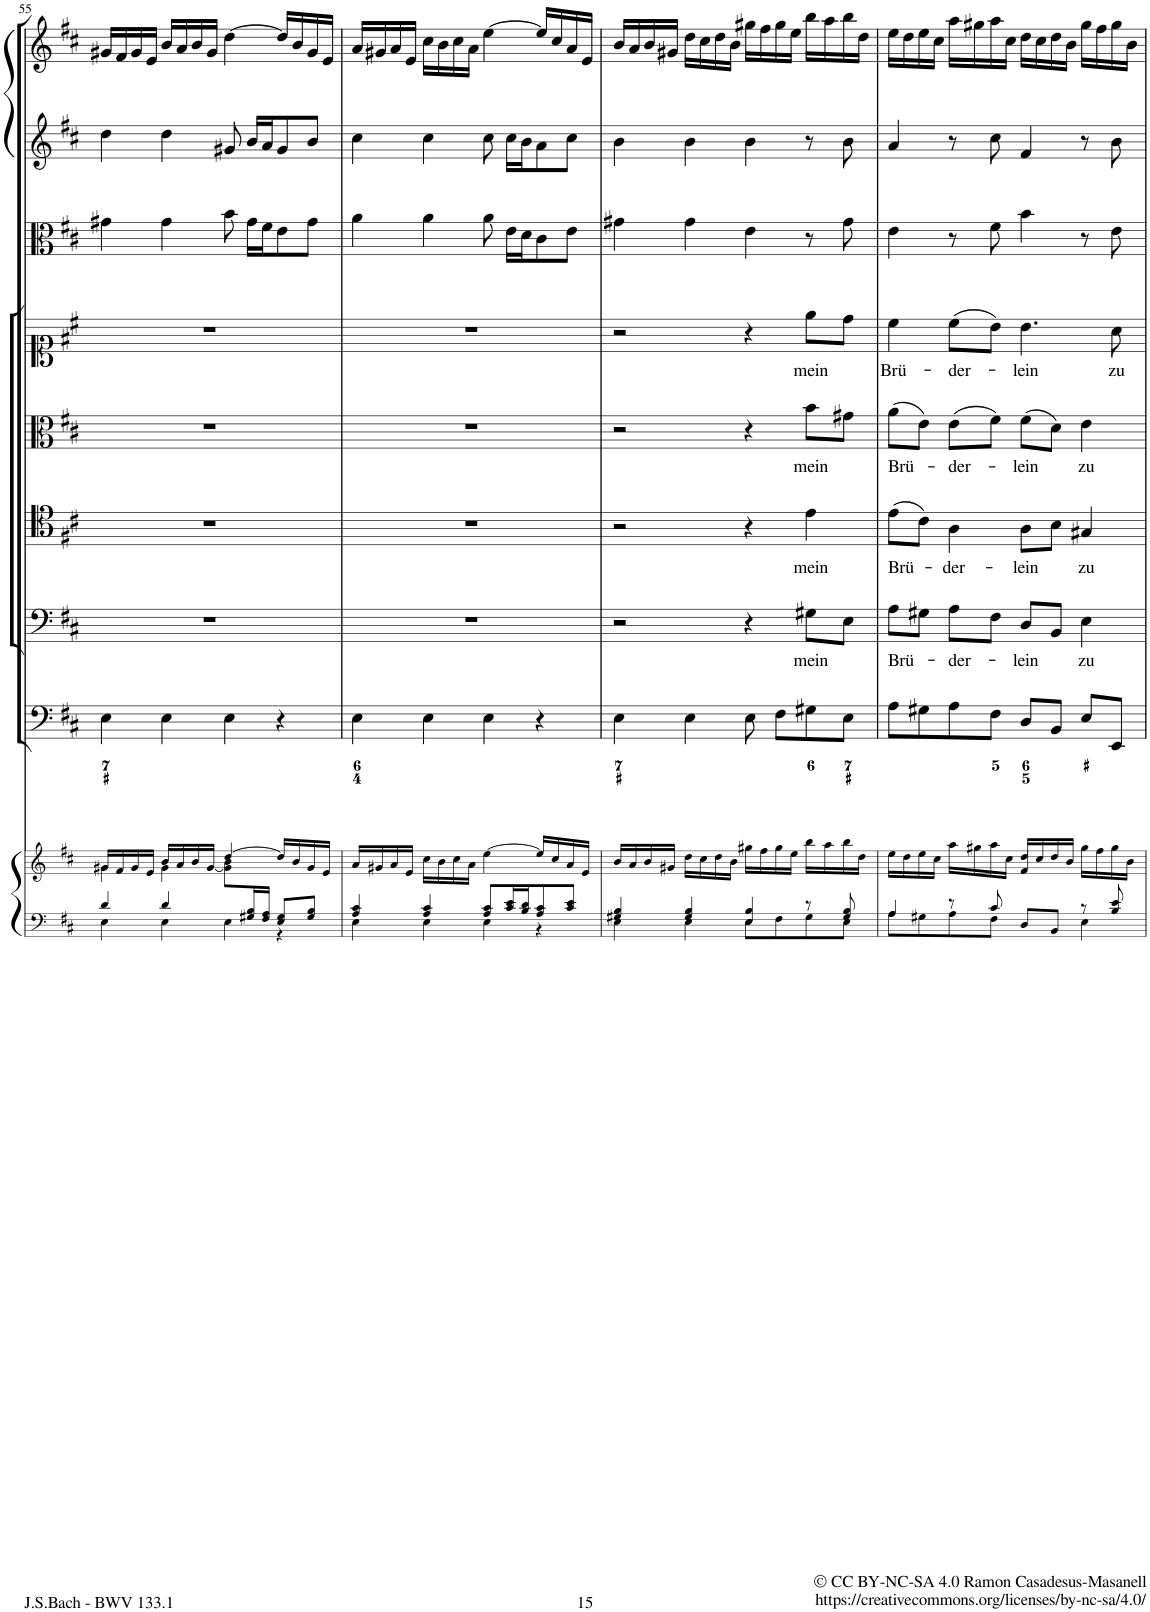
**kern	**kern	**kern	**kern	**text	**kern	**text	**kern	**text	**kern	**text	**kern	**kern	**kern
*part9	*part9	*part8	*part7	*part7	*part6	*part6	*part5	*part5	*part4	*part4	*part3	*part2	*part1
*staff10	*staff9	*staff8	*staff7	*staff7	*staff6	*staff6	*staff5	*staff5	*staff4	*staff4	*staff3	*staff2	*staff1
*I"Piano reduction	*	*I"Continuo	*I"Basso	*	*I"Tenore	*	*I"Alto	*	*I"Soprano Cornetto col Soprano	*	*I"Viola Oboe d'amore II colla Viola	*I"Violino II Oboe d'amore I col Violino II	*I"Violino I
*I'Pno	*	*	*	*	*	*	*	*	*	*	*I'Vla	*I'Vln	*I'Vln
!!LO:PB:g=z
*clefF4	*clefG2	*clefF4	*clefF4	*	*clefC4	*	*clefC3	*	*clefC1	*	*clefC3	*clefG2	*clefG2
*k[f#c#]	*k[f#c#]	*k[f#c#]	*k[f#c#]	*	*k[f#c#]	*	*k[f#c#]	*	*k[f#c#]	*	*k[f#c#]	*k[f#c#]	*k[f#c#]
*M2/2	*M2/2	*M2/2	*M2/2	*	*M2/2	*	*M2/2	*	*M2/2	*	*M2/2	*M2/2	*M2/2
*met(c|)	*met(c|)	*met(c|)	*met(c|)	*	*met(c|)	*	*met(c|)	*	*met(c|)	*	*met(c|)	*met(c|)	*met(c|)
=55	=55	=55	=55	=55	=55	=55	=55	=55	=55	=55	=55	=55	=55
*^	*^	*	*	*	*	*	*	*	*	*	*	*	*
*	*	*	*^	*	*	*	*	*	*	*	*	*	*	*	*
4d/	4E\	16g#X/LL	4g#\	2ryy	4E\	1r	.	1r	.	1r	.	1r	.	4g#X\	4dd\	16g#X/LL
.	.	16f#/	.	.	.	.	.	.	.	.	.	.	.	.	.	16f#/
.	.	16g#/	.	.	.	.	.	.	.	.	.	.	.	.	.	16g#/
.	.	16e/JJ	.	.	.	.	.	.	.	.	.	.	.	.	.	16e/JJ
4d/	4E\	16b/LL	4g#\	.	4E\	.	.	.	.	.	.	.	.	4g#\	4dd\	16b/LL
.	.	16a/	.	.	.	.	.	.	.	.	.	.	.	.	.	16a/
.	.	16b/	.	.	.	.	.	.	.	.	.	.	.	.	.	16b/
.	.	[<16g#/JJ	.	.	.	.	.	.	.	.	.	.	.	.	.	16g#/JJ
8ryy	4E\	[>4dd/	2ryy	8g#\] 8b\L	4E\	.	.	.	.	.	.	.	.	8b\	8g#X/	[4dd\
16G#X/ 16B/L	.	.	.	4.ryy	.	.	.	.	.	.	.	.	.	16g#\LL	16b/LL	.
16F#/ 16A/JJ	.	.	.	.	.	.	.	.	.	.	.	.	.	16f#\J	16a/J	.
8E/ 8G#/L	4r	16dd/LL]	.	.	4r	.	.	.	.	.	.	.	.	8e\	8g#/	16dd/LL]
.	.	16b/	.	.	.	.	.	.	.	.	.	.	.	.	.	16b/
8G#/ 8B/J	.	16g#/	.	.	.	.	.	.	.	.	.	.	.	8g#\J	8b/J	16g#/
.	.	16e/JJ	.	.	.	.	.	.	.	.	.	.	.	.	.	16e/JJ
*	*	*v	*v	*v	*	*	*	*	*	*	*	*	*	*	*	*
=56	=56	=56	=56	=56	=56	=56	=56	=56	=56	=56	=56	=56	=56	=56
4A/ 4c#/	4E\	16a/LL	4E\	1r	.	1r	.	1r	.	1r	.	4a\	4cc#\	16a/LL
.	.	16g#X/	.	.	.	.	.	.	.	.	.	.	.	16g#X/
.	.	16a/	.	.	.	.	.	.	.	.	.	.	.	16a/
.	.	16e/JJ	.	.	.	.	.	.	.	.	.	.	.	16e/JJ
4A/ 4c#/	4E\	16cc#\LL	4E\	.	.	.	.	.	.	.	.	4a\	4cc#\	16cc#\LL
.	.	16b\	.	.	.	.	.	.	.	.	.	.	.	16b\
.	.	16cc#\	.	.	.	.	.	.	.	.	.	.	.	16cc#\
.	.	16a\JJ	.	.	.	.	.	.	.	.	.	.	.	16a\JJ
8A/ 8c#/L	4E\	[4ee\	4E\	.	.	.	.	.	.	.	.	8a\	8cc#\	[4ee\
16c#/ 16e/L	.	.	.	.	.	.	.	.	.	.	.	16e\LL	16cc#\LL	.
16B/ 16d/J	.	.	.	.	.	.	.	.	.	.	.	16d\J	16b\J	.
8A/ 8c#/	4r	16ee/LL]	4r	.	.	.	.	.	.	.	.	8c#\	8a\	16ee/LL]
.	.	16cc#/	.	.	.	.	.	.	.	.	.	.	.	16cc#/
8c#/ 8e/J	.	16a/	.	.	.	.	.	.	.	.	.	8e\J	8cc#\J	16a/
.	.	16e/JJ	.	.	.	.	.	.	.	.	.	.	.	16e/JJ
=57	=57	=57	=57	=57	=57	=57	=57	=57	=57	=57	=57	=57	=57	=57
4G#X/ 4B/	4E\	16b/LL	4E\	2r	.	2r	.	2r	.	2r	.	4g#X\	4b\	16b/LL
.	.	16a/	.	.	.	.	.	.	.	.	.	.	.	16a/
.	.	16b/	.	.	.	.	.	.	.	.	.	.	.	16b/
.	.	16g#X/JJ	.	.	.	.	.	.	.	.	.	.	.	16g#X/JJ
4G#/ 4B/	4E\	16dd\LL	4E\	.	.	.	.	.	.	.	.	4g#\	4b\	16dd\LL
.	.	16cc#\	.	.	.	.	.	.	.	.	.	.	.	16cc#\
.	.	16dd\	.	.	.	.	.	.	.	.	.	.	.	16dd\
.	.	16b\JJ	.	.	.	.	.	.	.	.	.	.	.	16b\JJ
4E/ 4B/	8E\L	16gg#X\LL	8E\	4r	.	4r	.	4r	.	4r	.	4e\	4b\	16gg#X\LL
.	.	16ff#\	.	.	.	.	.	.	.	.	.	.	.	16ff#\
.	8F#\	16gg#\	8F#\L	.	.	.	.	.	.	.	.	.	.	16gg#\
.	.	16ee\JJ	.	.	.	.	.	.	.	.	.	.	.	16ee\JJ
!	!	!	!	!	!LO:LY:b	!	!LO:LY:b	!	!LO:LY:b	!	!LO:LY:b	!	!	!
8r	8G#\	16bb\LL	8G#X\	8G#X\L	mein	4e\	mein	8b\L	mein	8ee\L	mein	8r	8r	16bb\LL
.	.	16aa\	.	.	.	.	.	.	.	.	.	.	.	16aa\
8G#/ 8B/	8E\J	16bb\	8E\J	8E\J	.	.	.	8g#X\J	.	8dd\J	.	8g#\	8b\	16bb\
.	.	16dd\JJ	.	.	.	.	.	.	.	.	.	.	.	16dd\JJ
=58	=58	=58	=58	=58	=58	=58	=58	=58	=58	=58	=58	=58	=58	=58
*	*	*^	*	*	*	*	*	*	*	*	*	*	*	*
!	!	!	!	!	!	!LO:LY:b	!	!LO:LY:b	!	!LO:LY:b	!	!LO:LY:b	!	!	!
4A/	8A\L	16ee\LL	2ryy	8A\L	8A\L	Brü-	(8e\L	Brü-	(8a\L	Brü-	4cc#\	Brü-	4e\	4a/	16ee\LL
.	.	16dd\	.	.	.	.	.	.	.	.	.	.	.	.	16dd\
.	8G#X\	16ee\	.	8G#X\	8G#X\J	.	8c#\J)	.	8e\J)	.	.	.	.	.	16ee\
.	.	16cc#\JJ	.	.	.	.	.	.	.	.	.	.	.	.	16cc#\JJ
!	!	!	!	!	!	!LO:LY:b	!	!LO:LY:b	!	!LO:LY:b	!	!LO:LY:b	!	!	!
8r	8A\	16aa\LL	.	8A\	8A\L	-der-	4A\	-der-	(8e\L	-der-	(8cc#\L	-der-	8r	8r	16aa\LL
.	.	16gg#X\	.	.	.	.	.	.	.	.	.	.	.	.	16gg#X\
8c#/	8F#\J	16aa\	.	8F#\J	8F#\J	.	.	.	8f#\J)	.	8b\J)	.	8f#\	8cc#\	16aa\
.	.	16cc#\JJ	.	.	.	.	.	.	.	.	.	.	.	.	16cc#\JJ
!	!	!	!	!	!	!LO:LY:b	!	!LO:LY:b	!	!LO:LY:b	!	!LO:LY:b	!	!	!
4ryy	8D/L	16dd/LL	4f#/	8D/L	8D/L	-lein	8A\L	-lein	(8f#\L	-lein	4.b\	-lein	4b\	4f#/	16dd\LL
.	.	16cc#/	.	.	.	.	.	.	.	.	.	.	.	.	16cc#\
.	8BB/J	16dd/	.	8BB/J	8BB/J	.	8B\J	.	8d\J)	.	.	.	.	.	16dd\
.	.	16b/JJ	.	.	.	.	.	.	.	.	.	.	.	.	16b\JJ
!	!	!	!	!	!	!LO:LY:b	!	!LO:LY:b	!	!LO:LY:b	!	!	!	!	!
8r	4E\	16gg#\LL	4ryy	8E/L	4E\	zu	4G#X/	zu	4e\	zu	.	.	8r	8r	16gg#\LL
.	.	16ff#\	.	.	.	.	.	.	.	.	.	.	.	.	16ff#\
!	!	!	!	!	!	!	!	!	!	!	!	!LO:LY:b	!	!	!
8B/ 8e/	.	16gg#\	.	8EE/J	.	.	.	.	.	.	8a\	zu	8e\	8b\	16gg#\
.	.	16b\JJ	.	.	.	.	.	.	.	.	.	.	.	.	16b\JJ
*v	*v	*	*	*	*	*	*	*	*	*	*	*	*	*	*
*	*v	*v	*	*	*	*	*	*	*	*	*	*	*	*
=	=	=	=	=	=	=	=	=	=	=	=	=	=
*-	*-	*-	*-	*-	*-	*-	*-	*-	*-	*-	*-	*-	*-
